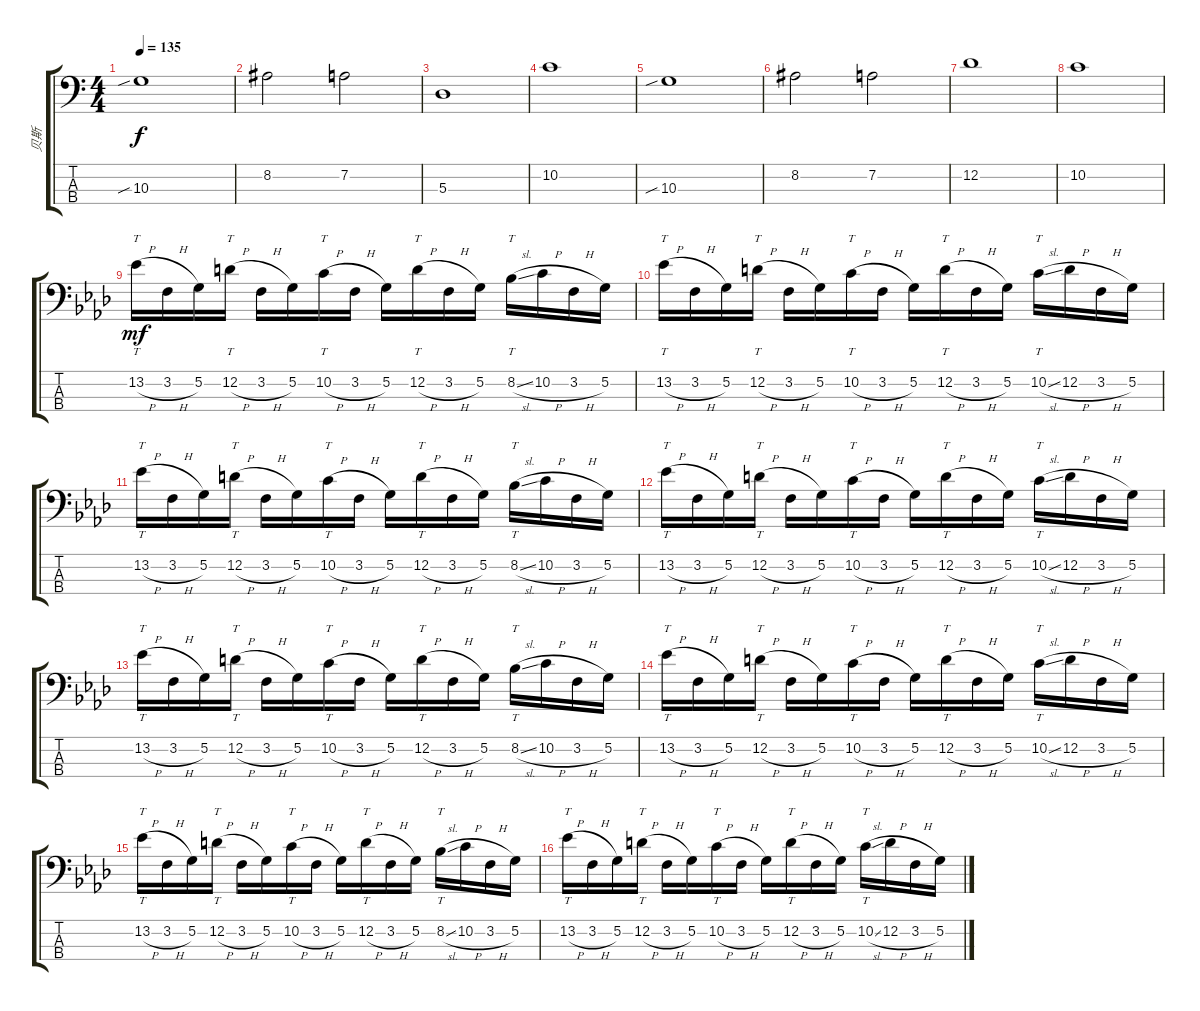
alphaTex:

\track ("贝斯" "贝斯") {instrument electricbassfinger}
\staff {score tabs}
\tuning (G2 D2 A1 E1) {hide}
\ts (4 4)
\tempo 135
\clef f4
\ks c
10.3{sib}.1{dy f} |
8.2.2 7.2.2 |
5.3.1 |
10.2.1 |
10.3{sib}.1 |
8.2.2 7.2.2 |
12.2.1 |
10.2.1 |
\ks ab
13.2{h}.16{tt dy mf} 3.2{h}.16 5.2.16 12.2{h}.16{tt} 3.2{h}.16 5.2.16 10.2{h}.16{tt} 3.2{h}.16 5.2.16 12.2{h}.16{tt} 3.2{h}.16 5.2.16 8.2{sl}.16{tt} 10.2{h}.16 3.2{h}.16 5.2.16 |
13.2{h}.16{tt} 3.2{h}.16 5.2.16 12.2{h}.16{tt} 3.2{h}.16 5.2.16 10.2{h}.16{tt} 3.2{h}.16 5.2.16 12.2{h}.16{tt} 3.2{h}.16 5.2.16 10.2{sl}.16{tt} 12.2{h}.16 3.2{h}.16 5.2.16 |
13.2{h}.16{tt} 3.2{h}.16 5.2.16 12.2{h}.16{tt} 3.2{h}.16 5.2.16 10.2{h}.16{tt} 3.2{h}.16 5.2.16 12.2{h}.16{tt} 3.2{h}.16 5.2.16 8.2{sl}.16{tt} 10.2{h}.16 3.2{h}.16 5.2.16 |
13.2{h}.16{tt} 3.2{h}.16 5.2.16 12.2{h}.16{tt} 3.2{h}.16 5.2.16 10.2{h}.16{tt} 3.2{h}.16 5.2.16 12.2{h}.16{tt} 3.2{h}.16 5.2.16 10.2{sl}.16{tt} 12.2{h}.16 3.2{h}.16 5.2.16 |
13.2{h}.16{tt} 3.2{h}.16 5.2.16 12.2{h}.16{tt} 3.2{h}.16 5.2.16 10.2{h}.16{tt} 3.2{h}.16 5.2.16 12.2{h}.16{tt} 3.2{h}.16 5.2.16 8.2{sl}.16{tt} 10.2{h}.16 3.2{h}.16 5.2.16 |
13.2{h}.16{tt} 3.2{h}.16 5.2.16 12.2{h}.16{tt} 3.2{h}.16 5.2.16 10.2{h}.16{tt} 3.2{h}.16 5.2.16 12.2{h}.16{tt} 3.2{h}.16 5.2.16 10.2{sl}.16{tt} 12.2{h}.16 3.2{h}.16 5.2.16 |
13.2{h}.16{tt} 3.2{h}.16 5.2.16 12.2{h}.16{tt} 3.2{h}.16 5.2.16 10.2{h}.16{tt} 3.2{h}.16 5.2.16 12.2{h}.16{tt} 3.2{h}.16 5.2.16 8.2{sl}.16{tt} 10.2{h}.16 3.2{h}.16 5.2.16 |
13.2{h}.16{tt} 3.2{h}.16 5.2.16 12.2{h}.16{tt} 3.2{h}.16 5.2.16 10.2{h}.16{tt} 3.2{h}.16 5.2.16 12.2{h}.16{tt} 3.2{h}.16 5.2.16 10.2{sl}.16{tt} 12.2{h}.16 3.2{h}.16 5.2.16
